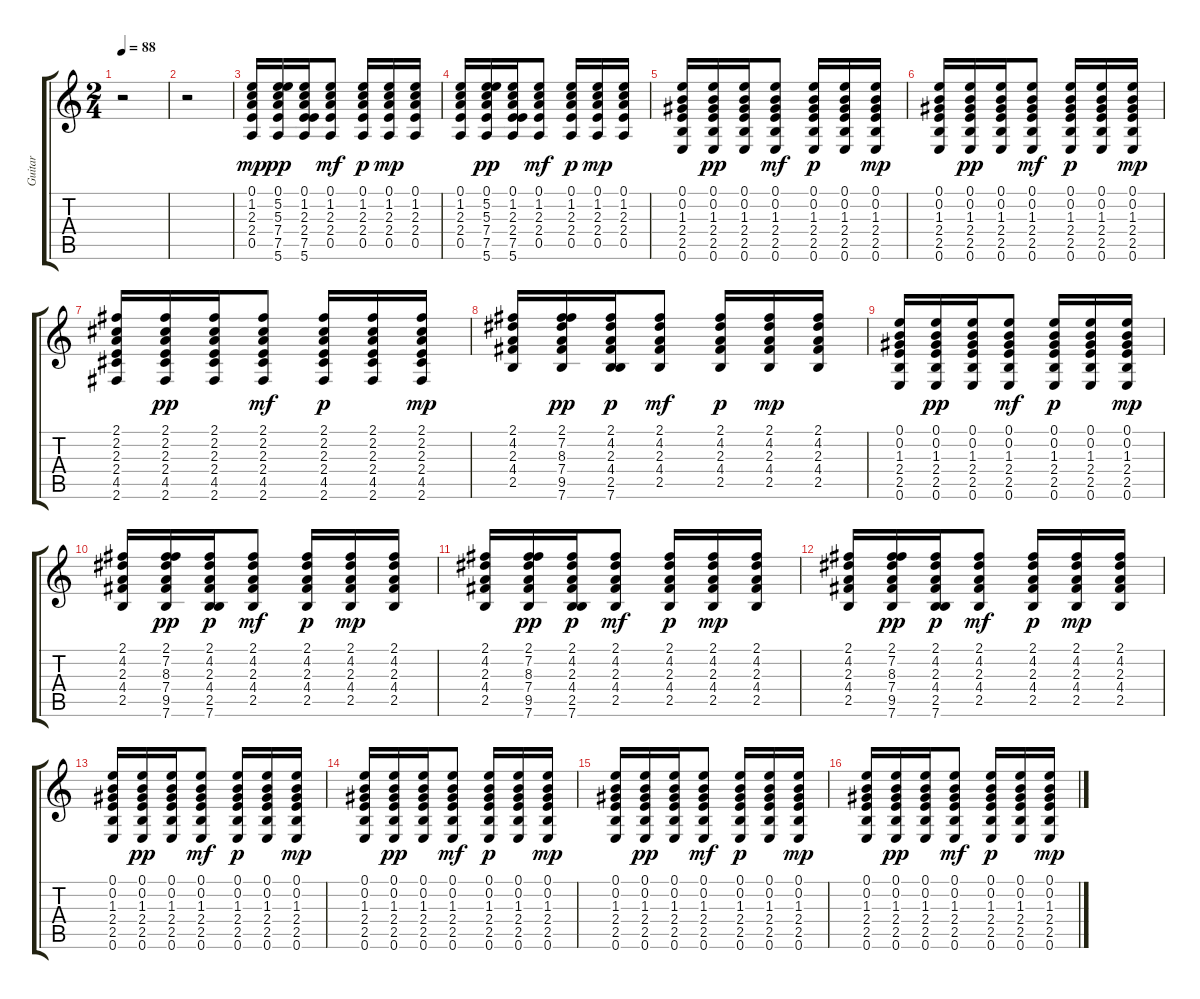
\track ("Guitar" "Guitar") {instrument acousticguitarsteel}
\staff {score tabs}
\tuning (E4 B3 G3 D3 A2 E2) {hide}
\ts (2 4)
\tempo 88
\clef g2
\ks c
r.2{dy mp instrument acousticguitarsteel} |
r.2 |
(0.1 1.2 2.3 2.4 0.5).16 (0.1 5.2 5.3 7.4 7.5 5.6).16{dy pp} (0.1 1.2 2.3 2.4 7.5 5.6).16 (0.1 1.2 2.3 2.4 0.5).8{dy mf} (0.1 1.2 2.3 2.4 0.5).16{dy p} (0.1 1.2 2.3 2.4 0.5).16{dy mp} (0.1 1.2 2.3 2.4 0.5).16 |
(0.1 1.2 2.3 2.4 0.5).16 (0.1 5.2 5.3 7.4 7.5 5.6).16{dy pp} (0.1 1.2 2.3 2.4 7.5 5.6).16 (0.1 1.2 2.3 2.4 0.5).8{dy mf} (0.1 1.2 2.3 2.4 0.5).16{dy p} (0.1 1.2 2.3 2.4 0.5).16{dy mp} (0.1 1.2 2.3 2.4 0.5).16 |
(0.1 0.2 1.3 2.4 2.5 0.6).16 (0.1 0.2 1.3 2.4 2.5 0.6).16{dy pp} (0.1 0.2 1.3 2.4 2.5 0.6).16 (0.1 0.2 1.3 2.4 2.5 0.6).8{dy mf} (0.1 0.2 1.3 2.4 2.5 0.6).16{dy p} (0.1 0.2 1.3 2.4 2.5 0.6).16 (0.1 0.2 1.3 2.4 2.5 0.6).16{dy mp} |
(0.1 0.2 1.3 2.4 2.5 0.6).16 (0.1 0.2 1.3 2.4 2.5 0.6).16{dy pp} (0.1 0.2 1.3 2.4 2.5 0.6).16 (0.1 0.2 1.3 2.4 2.5 0.6).8{dy mf} (0.1 0.2 1.3 2.4 2.5 0.6).16{dy p} (0.1 0.2 1.3 2.4 2.5 0.6).16 (0.1 0.2 1.3 2.4 2.5 0.6).16{dy mp} |
(2.1 2.2 2.3 2.4 4.5 2.6).16 (2.1 2.2 2.3 2.4 4.5 2.6).16{dy pp} (2.1 2.2 2.3 2.4 4.5 2.6).16 (2.1 2.2 2.3 2.4 4.5 2.6).8{dy mf} (2.1 2.2 2.3 2.4 4.5 2.6).16{dy p} (2.1 2.2 2.3 2.4 4.5 2.6).16 (2.1 2.2 2.3 2.4 4.5 2.6).16{dy mp} |
(2.1 4.2 2.3 4.4 2.5).16 (2.1 7.2 8.3 7.4 9.5 7.6).16{dy pp} (2.1 4.2 2.3 4.4 2.5 7.6).16{dy p} (2.1 4.2 2.3 4.4 2.5).8{dy mf} (2.1 4.2 2.3 4.4 2.5).16{dy p} (2.1 4.2 2.3 4.4 2.5).16{dy mp} (2.1 4.2 2.3 4.4 2.5).16 |
(0.1 0.2 1.3 2.4 2.5 0.6).16 (0.1 0.2 1.3 2.4 2.5 0.6).16{dy pp} (0.1 0.2 1.3 2.4 2.5 0.6).16 (0.1 0.2 1.3 2.4 2.5 0.6).8{dy mf} (0.1 0.2 1.3 2.4 2.5 0.6).16{dy p} (0.1 0.2 1.3 2.4 2.5 0.6).16 (0.1 0.2 1.3 2.4 2.5 0.6).16{dy mp} |
(2.1 4.2 2.3 4.4 2.5).16 (2.1 7.2 8.3 7.4 9.5 7.6).16{dy pp} (2.1 4.2 2.3 4.4 2.5 7.6).16{dy p} (2.1 4.2 2.3 4.4 2.5).8{dy mf} (2.1 4.2 2.3 4.4 2.5).16{dy p} (2.1 4.2 2.3 4.4 2.5).16{dy mp} (2.1 4.2 2.3 4.4 2.5).16 |
(2.1 4.2 2.3 4.4 2.5).16 (2.1 7.2 8.3 7.4 9.5 7.6).16{dy pp} (2.1 4.2 2.3 4.4 2.5 7.6).16{dy p} (2.1 4.2 2.3 4.4 2.5).8{dy mf} (2.1 4.2 2.3 4.4 2.5).16{dy p} (2.1 4.2 2.3 4.4 2.5).16{dy mp} (2.1 4.2 2.3 4.4 2.5).16 |
(2.1 4.2 2.3 4.4 2.5).16 (2.1 7.2 8.3 7.4 9.5 7.6).16{dy pp} (2.1 4.2 2.3 4.4 2.5 7.6).16{dy p} (2.1 4.2 2.3 4.4 2.5).8{dy mf} (2.1 4.2 2.3 4.4 2.5).16{dy p} (2.1 4.2 2.3 4.4 2.5).16{dy mp} (2.1 4.2 2.3 4.4 2.5).16 |
(0.1 0.2 1.3 2.4 2.5 0.6).16 (0.1 0.2 1.3 2.4 2.5 0.6).16{dy pp} (0.1 0.2 1.3 2.4 2.5 0.6).16 (0.1 0.2 1.3 2.4 2.5 0.6).8{dy mf} (0.1 0.2 1.3 2.4 2.5 0.6).16{dy p} (0.1 0.2 1.3 2.4 2.5 0.6).16 (0.1 0.2 1.3 2.4 2.5 0.6).16{dy mp} |
(0.1 0.2 1.3 2.4 2.5 0.6).16 (0.1 0.2 1.3 2.4 2.5 0.6).16{dy pp} (0.1 0.2 1.3 2.4 2.5 0.6).16 (0.1 0.2 1.3 2.4 2.5 0.6).8{dy mf} (0.1 0.2 1.3 2.4 2.5 0.6).16{dy p} (0.1 0.2 1.3 2.4 2.5 0.6).16 (0.1 0.2 1.3 2.4 2.5 0.6).16{dy mp} |
(0.1 0.2 1.3 2.4 2.5 0.6).16 (0.1 0.2 1.3 2.4 2.5 0.6).16{dy pp} (0.1 0.2 1.3 2.4 2.5 0.6).16 (0.1 0.2 1.3 2.4 2.5 0.6).8{dy mf} (0.1 0.2 1.3 2.4 2.5 0.6).16{dy p} (0.1 0.2 1.3 2.4 2.5 0.6).16 (0.1 0.2 1.3 2.4 2.5 0.6).16{dy mp} |
(0.1 0.2 1.3 2.4 2.5 0.6).16 (0.1 0.2 1.3 2.4 2.5 0.6).16{dy pp} (0.1 0.2 1.3 2.4 2.5 0.6).16 (0.1 0.2 1.3 2.4 2.5 0.6).8{dy mf} (0.1 0.2 1.3 2.4 2.5 0.6).16{dy p} (0.1 0.2 1.3 2.4 2.5 0.6).16 (0.1 0.2 1.3 2.4 2.5 0.6).16{dy mp}
